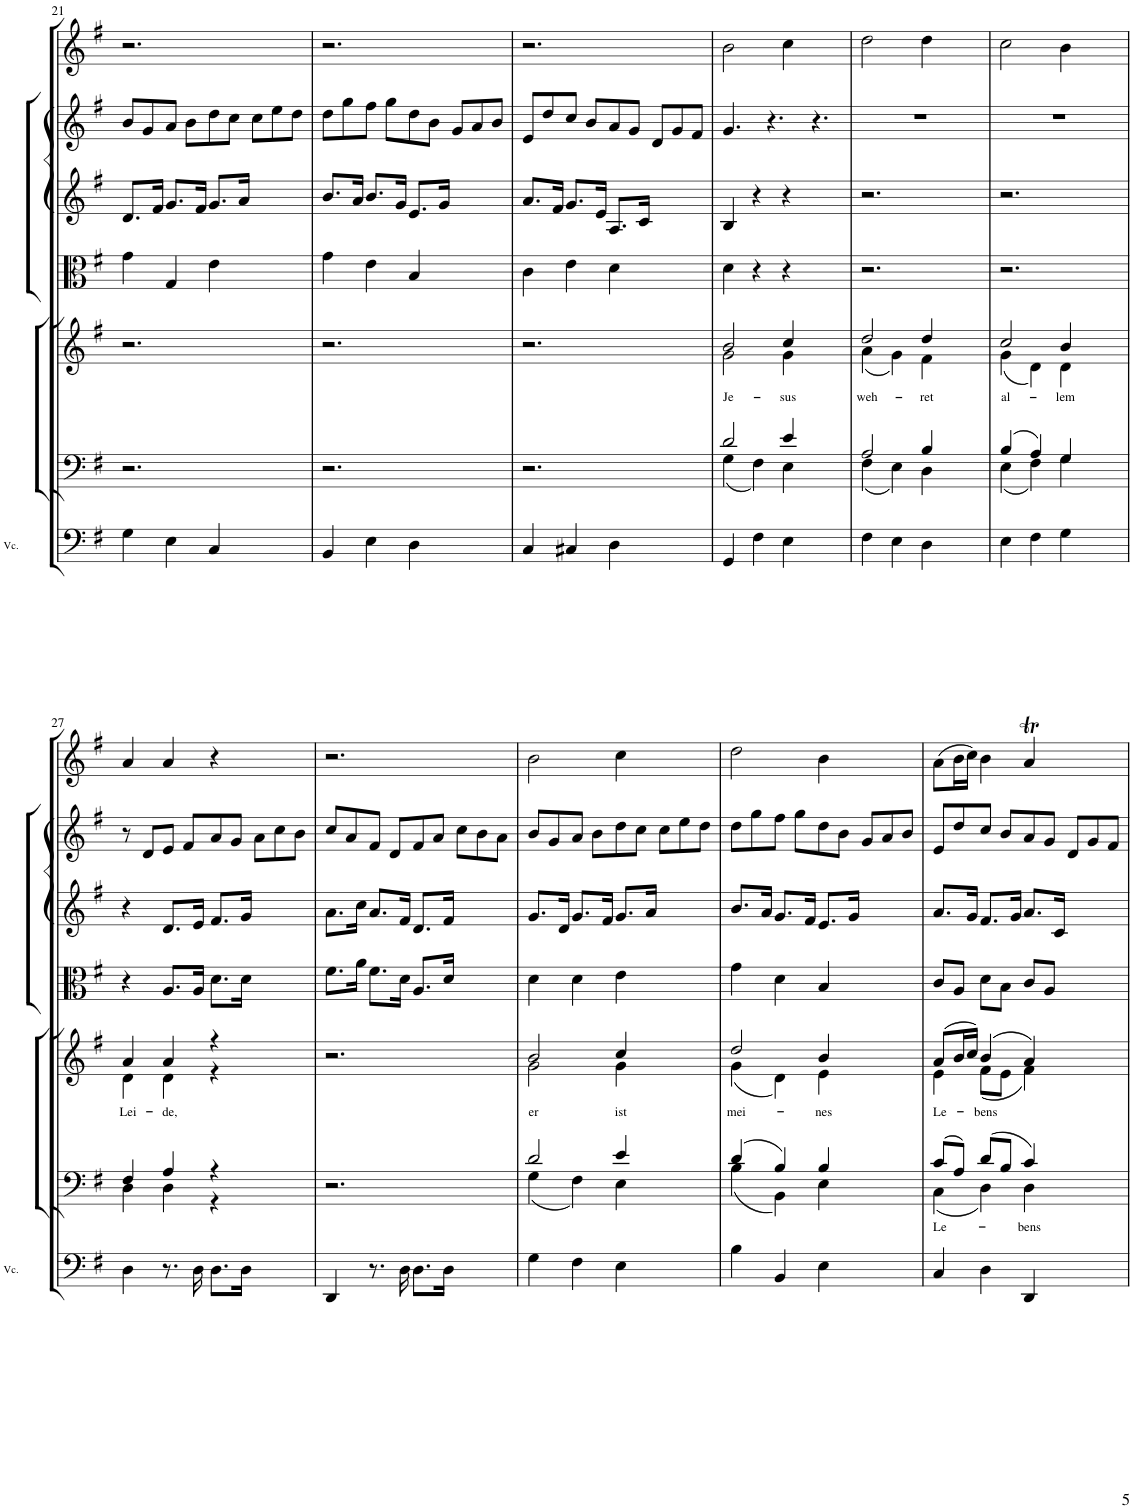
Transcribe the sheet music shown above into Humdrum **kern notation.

**kern	**kern	**text	**kern	**text	**kern	**kern	**kern	**kern
*part7	*part6	*part6	*part5	*part5	*part4	*part3	*part2	*part1
*staff7	*staff6	*staff6	*staff5	*staff5	*staff4	*staff3	*staff2	*staff1
*I"Cello	*I"Tenor &amp; Bass	*	*I"Soprano &amp; Alto	*	*I"Viola (Clarinet &amp; Alto Sax)	*I"Violin 2 (Clarinet)	*I"Violin 1 &amp; Oboe (Flute &amp; Clarinet)	*I"Trumpet
!!LO:PB:g=z
*clefF4	*clefF4	*	*clefG2	*	*clefC3	*clefG2	*clefG2	*clefG2
*k[f#]	*k[f#]	*	*k[f#]	*	*k[f#]	*k[f#]	*k[f#]	*k[f#]
*e:	*e:	*	*e:	*	*e:	*e:	*e:	*e:
*M3/4	*M3/4	*	*M3/4	*	*M3/4	*M3/4	*M9/8	*M3/4
=21	=21	=21	=21	=21	=21	=21	=21	=21
4G\	2.r	.	2.r	.	4g\	8.d/L	8b/L	2.r
.	.	.	.	.	.	.	8g/	.
.	.	.	.	.	.	16f#/Jk	.	.
4E\	.	.	.	.	4G/	8.g/L	8a/J	.
.	.	.	.	.	.	.	8b\L	.
.	.	.	.	.	.	16f#/Jk	.	.
4C/	.	.	.	.	4e\	8.g/L	8dd\	.
.	.	.	.	.	.	.	8cc\J	.
.	.	.	.	.	.	16a/Jk	.	.
4.ryy	4.ryy	.	4.ryy	.	4.ryy	4.ryy	8cc\L	4.ryy
.	.	.	.	.	.	.	8ee\	.
.	.	.	.	.	.	.	8dd\J	.
=22	=22	=22	=22	=22	=22	=22	=22	=22
4BB/	2.r	.	2.r	.	4g\	8.b/L	8dd\L	2.r
.	.	.	.	.	.	.	8gg\	.
.	.	.	.	.	.	16a/Jk	.	.
4E\	.	.	.	.	4e\	8.b/L	8ff#\J	.
.	.	.	.	.	.	.	8gg\L	.
.	.	.	.	.	.	16g/Jk	.	.
4D\	.	.	.	.	4B/	8.e/L	8dd\	.
.	.	.	.	.	.	.	8b\J	.
.	.	.	.	.	.	16g/Jk	.	.
4.ryy	4.ryy	.	4.ryy	.	4.ryy	4.ryy	8g/L	4.ryy
.	.	.	.	.	.	.	8a/	.
.	.	.	.	.	.	.	8b/J	.
=23	=23	=23	=23	=23	=23	=23	=23	=23
4C/	2.r	.	2.r	.	4c\	8.a/L	8e/L	2.r
.	.	.	.	.	.	.	8dd/	.
.	.	.	.	.	.	16f#/Jk	.	.
4C#X/	.	.	.	.	4e\	8.g/L	8cc/J	.
.	.	.	.	.	.	.	8b/L	.
.	.	.	.	.	.	16e/Jk	.	.
4D\	.	.	.	.	4d\	8.A/L	8a/	.
.	.	.	.	.	.	.	8g/J	.
.	.	.	.	.	.	16c/Jk	.	.
4.ryy	4.ryy	.	4.ryy	.	4.ryy	4.ryy	8d/L	4.ryy
.	.	.	.	.	.	.	8g/	.
.	.	.	.	.	.	.	8f#/J	.
=24	=24	=24	=24	=24	=24	=24	=24	=24
*	*^	*	*	*	*	*	*	*
!	!	!	!	!	!LO:LY:b	!	!	!	!
*	*	*	*	*^	*	*	*	*	*
4GG/	2d/	(4G\	.	2b/	2g\	Je-	4d\	4B/	4.g/	2b\
4F#\	.	4F#\)	.	.	.	.	4r	4r	.	.
.	.	.	.	.	.	.	.	.	4.r	.
!	!	!	!	!	!	!LO:LY:b	!	!	!	!
4E\	4e/	4E\	.	4cc/	4g\	-sus	4r	4r	.	4cc\
4.ryy	4.ryy	4.ryy	.	4.ryy	4.ryy	.	4.ryy	4.ryy	4.r	4.ryy
=25	=25	=25	=25	=25	=25	=25	=25	=25	=25	=25
!	!	!	!	!	!	!LO:LY:b	!	!	!	!
4F#\	2A/	(4F#\	.	2dd/	(4a\	weh-	2.r	2.r	8%9r	2dd\
4E\	.	4E\)	.	.	4g\)	.	.	.	.	.
!	!	!	!	!	!	!LO:LY:b	!	!	!	!
4D\	4B/	4D\	.	4dd/	4f#\	-ret	.	.	.	4dd\
4.ryy	4.ryy	4.ryy	.	4.ryy	4.ryy	.	4.ryy	4.ryy	.	4.ryy
=26	=26	=26	=26	=26	=26	=26	=26	=26	=26	=26
!	!	!	!	!	!	!LO:LY:b	!	!	!	!
4E\	(4B/	(4E\	.	2cc/	(4g\	al-	2.r	2.r	8%9r	2cc\
4F#\	4A/)	4F#\)	.	.	4d\)	.	.	.	.	.
!	!	!	!	!	!	!LO:LY:b	!	!	!	!
4G\	4G/	4G\	.	4b/	4d\	-lem	.	.	.	4b\
4.ryy	4.ryy	4.ryy	.	4.ryy	4.ryy	.	4.ryy	4.ryy	.	4.ryy
!!LO:LB:g=z
=27	=27	=27	=27	=27	=27	=27	=27	=27	=27	=27
!	!	!	!	!	!	!LO:LY:b	!	!	!	!
4D\	4F#/	4D\	.	4a/	4d\	Lei-	4r	4r	8r	4a/
.	.	.	.	.	.	.	.	.	8d/L	.
!	!	!	!	!	!	!LO:LY:b	!	!	!	!
8.r	4A/	4D\	.	4a/	4d\	-de,	8.A/L	8.d/L	8e/J	4a/
.	.	.	.	.	.	.	.	.	8f#/L	.
16D\	.	.	.	.	.	.	16A/Jk	16e/Jk	.	.
8.D\L	4r	4r	.	4r	4r	.	8.d\L	8.f#/L	8a/	4r
.	.	.	.	.	.	.	.	.	8g/J	.
16D\Jk	.	.	.	.	.	.	16d\Jk	16g/Jk	.	.
4.ryy	4.ryy	4.ryy	.	4.ryy	4.ryy	.	4.ryy	4.ryy	8a\L	4.ryy
.	.	.	.	.	.	.	.	.	8cc\	.
.	.	.	.	.	.	.	.	.	8b\J	.
*	*v	*v	*	*	*	*	*	*	*	*
*	*	*	*v	*v	*	*	*	*	*
=28	=28	=28	=28	=28	=28	=28	=28	=28
4DD/	2.r	.	2.r	.	8.f#\L	8.a\L	8cc/L	2.r
.	.	.	.	.	.	.	8a/	.
.	.	.	.	.	16a\Jk	16cc\Jk	.	.
8.r	.	.	.	.	8.f#\L	8.a/L	8f#/J	.
.	.	.	.	.	.	.	8d/L	.
16D\	.	.	.	.	16d\Jk	16f#/Jk	.	.
8.D\L	.	.	.	.	8.A/L	8.d/L	8f#/	.
.	.	.	.	.	.	.	8a/J	.
16D\Jk	.	.	.	.	16d/Jk	16f#/Jk	.	.
4.ryy	4.ryy	.	4.ryy	.	4.ryy	4.ryy	8cc\L	4.ryy
.	.	.	.	.	.	.	8b\	.
.	.	.	.	.	.	.	8a\J	.
=29	=29	=29	=29	=29	=29	=29	=29	=29
*	*^	*	*	*	*	*	*	*
!	!	!	!	!	!LO:LY:b	!	!	!	!
*	*	*	*	*^	*	*	*	*	*
4G\	2d/	(4G\	.	2b/	2g\	er	4d\	8.g/L	8b/L	2b\
.	.	.	.	.	.	.	.	.	8g/	.
.	.	.	.	.	.	.	.	16d/Jk	.	.
4F#\	.	4F#\)	.	.	.	.	4d\	8.g/L	8a/J	.
.	.	.	.	.	.	.	.	.	8b\L	.
.	.	.	.	.	.	.	.	16f#/Jk	.	.
!	!	!	!	!	!	!LO:LY:b	!	!	!	!
4E\	4e/	4E\	.	4cc/	4g\	ist	4e\	8.g/L	8dd\	4cc\
.	.	.	.	.	.	.	.	.	8cc\J	.
.	.	.	.	.	.	.	.	16a/Jk	.	.
4.ryy	4.ryy	4.ryy	.	4.ryy	4.ryy	.	4.ryy	4.ryy	8cc\L	4.ryy
.	.	.	.	.	.	.	.	.	8ee\	.
.	.	.	.	.	.	.	.	.	8dd\J	.
=30	=30	=30	=30	=30	=30	=30	=30	=30	=30	=30
!	!	!	!	!	!	!LO:LY:b	!	!	!	!
4B\	(4d/	(4B\	.	2dd/	(4g\	mei-	4g\	8.b/L	8dd\L	2dd\
.	.	.	.	.	.	.	.	.	8gg\	.
.	.	.	.	.	.	.	.	16a/Jk	.	.
4BB/	4B/)	4BB\)	.	.	4d\)	.	4d\	8.g/L	8ff#\J	.
.	.	.	.	.	.	.	.	.	8gg\L	.
.	.	.	.	.	.	.	.	16f#/Jk	.	.
!	!	!	!	!	!	!LO:LY:b	!	!	!	!
4E\	4B/	4E\	.	4b/	4e\	-nes	4B/	8.e/L	8dd\	4b\
.	.	.	.	.	.	.	.	.	8b\J	.
.	.	.	.	.	.	.	.	16g/Jk	.	.
4.ryy	4.ryy	4.ryy	.	4.ryy	4.ryy	.	4.ryy	4.ryy	8g/L	4.ryy
.	.	.	.	.	.	.	.	.	8a/	.
.	.	.	.	.	.	.	.	.	8b/J	.
=31	=31	=31	=31	=31	=31	=31	=31	=31	=31	=31
!	!	!	!LO:LY:b	!	!	!LO:LY:b	!	!	!	!
4C/	(8c/L	(4C\	Le-	(8a/L	4e\	Le-	8c/L	8.a/L	8e/L	(8a\L
.	8A/J)	.	.	16b/L	.	.	8A/J	.	8dd/	16b\L
.	.	.	.	16cc/JJ)	.	.	.	16g/Jk	.	16cc\JJ)
!	!	!	!	!	!	!LO:LY:b	!	!	!	!
4D\	(8d/L	4D\)	.	(4b/	(8f#\L	-bens	8d\L	8.f#/L	8cc/J	4b\
.	8B/J	.	.	.	8e\J	.	8B\J	.	8b/L	.
.	.	.	.	.	.	.	.	16g/Jk	.	.
!	!	!	!LO:LY:b	!	!	!	!	!	!	!
4DD/	4c/)	4D\	-bens	4a/)	4f#\)	.	8c/L	8.a/L	8a/	4aT/
.	.	.	.	.	.	.	8A/J	.	8g/J	.
.	.	.	.	.	.	.	.	16c/Jk	.	.
4.ryy	4.ryy	4.ryy	.	4.ryy	4.ryy	.	4.ryy	4.ryy	8d/L	4.ryy
.	.	.	.	.	.	.	.	.	8g/	.
.	.	.	.	.	.	.	.	.	8f#/J	.
*	*v	*v	*	*	*	*	*	*	*	*
*	*	*	*v	*v	*	*	*	*	*
=	=	=	=	=	=	=	=	=
*-	*-	*-	*-	*-	*-	*-	*-	*-
